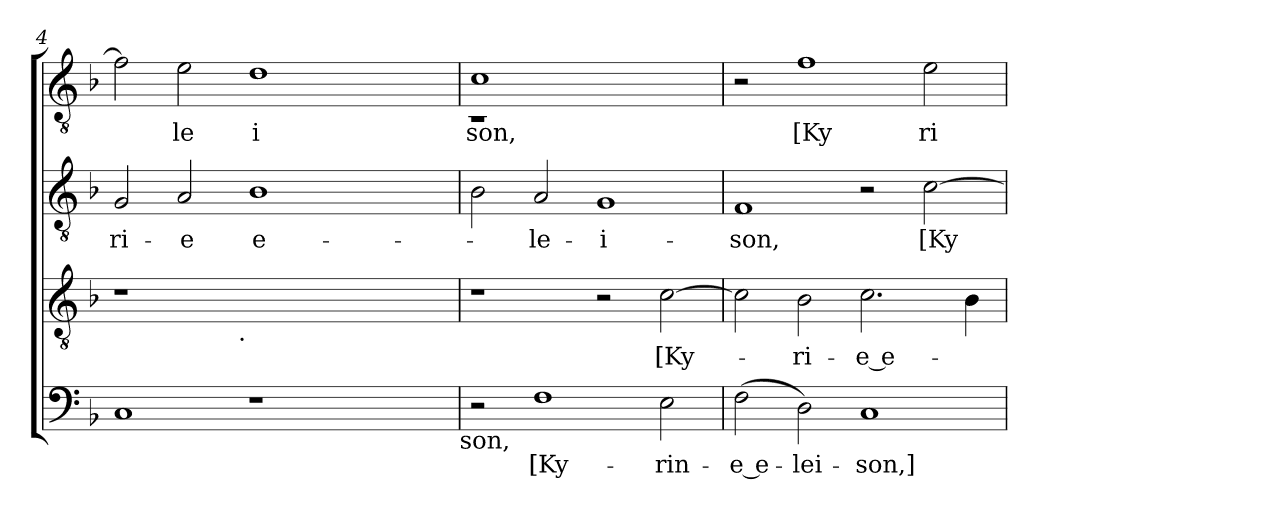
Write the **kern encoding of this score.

**kern	**text	**kern	**text	**kern	**text	**kern	**text
*part4	*part4	*part3	*part3	*part2	*part2	*part1	*part1
*staff4	*staff4	*staff3	*staff3	*staff2	*staff2	*staff1	*staff1
*clefF4	*	*clefGv2	*	*clefGv2	*	*clefGv2	*
*k[b-]	*	*k[b-]	*	*k[b-]	*	*k[b-]	*
*F:	*	*F:	*	*F:	*	*F:	*
=4	=4	=4	=4	=4	=4	=4	=4
!	!	!	!	!	!LO:LY:b	!	!
*	*	*^	*	*	*	*	*
1C	.	1r	2ryy	.	2G/	-ri-	2f\]	.
!	!	!	!	!	!	!LO:LY:b	!	!LO:LY:b
.	.	.	4...ryy	.	2A/	-e	2e\	le
!	!	!	!LO:TX:b:t=.	!	!	!	!	!
.	.	.	1ryy	.	.	.	.	.
!	!	!	!	!	!	!LO:LY:b:rj	!	!LO:LY:b
1r	.	0ryy	.	.	1B-	e-	1d	i
.	.	.	1ryy	.	.	.	.	.
1ryy	.	.	.	.	1ryy	.	1ryy	.
.	.	.	32ryy	.	.	.	.	.
!LO:TX:b:t=son,	!	!	!	!	!	!	!	!
!!LO:LB:g=z
=5	=5	=5	=5	=5	=5	=5	=5	=5
*	*	*	*	*	*	*	*^	*
!	!	!	!	!	!	!	!	!LO:N:vis=1	!LO:LY:b
*	*	*v	*v	*	*	*	*	*	*
2r	.	1r	.	2B-\	.	1c	0rC	son,
!	!LO:LY:b	!	!	!	!LO:LY:b	!	!	!
1F	[Ky-	.	.	2A/	-le-	.	.	.
!	!	!	!	!	!LO:LY:b	!	!	!
.	.	2r	.	1G	-i-	1ryy	.	.
!	!LO:LY:b	!	!LO:LY:b	!	!	!	!	!
2E\	-rin-	[>2c\	[Ky-	.	.	.	.	.
*	*	*	*	*	*	*v	*v	*
=6	=6	=6	=6	=6	=6	=6	=6
!	!LO:LY:b:rj	!	!	!	!LO:LY:b	!	!
(<2F\	-e e-	2c\]	.	1F	-son,	2r	.
!	!LO:LY:b	!	!LO:LY:b	!	!	!	!LO:LY:b
2D\)	-lei-	2B-\	-ri-	.	.	1f	[Ky
!	!LO:LY:b	!	!LO:LY:b	!	!	!	!
1C	-son,]	2.c\	-e e-	2r	.	.	.
!	!	!	!	!	!LO:LY:b	!	!LO:LY:b
.	.	.	.	[>2c\	[Ky-	2e\	ri
.	.	4B-\	.	.	.	.	.
=	=	=	=	=	=	=	=
*-	*-	*-	*-	*-	*-	*-	*-
